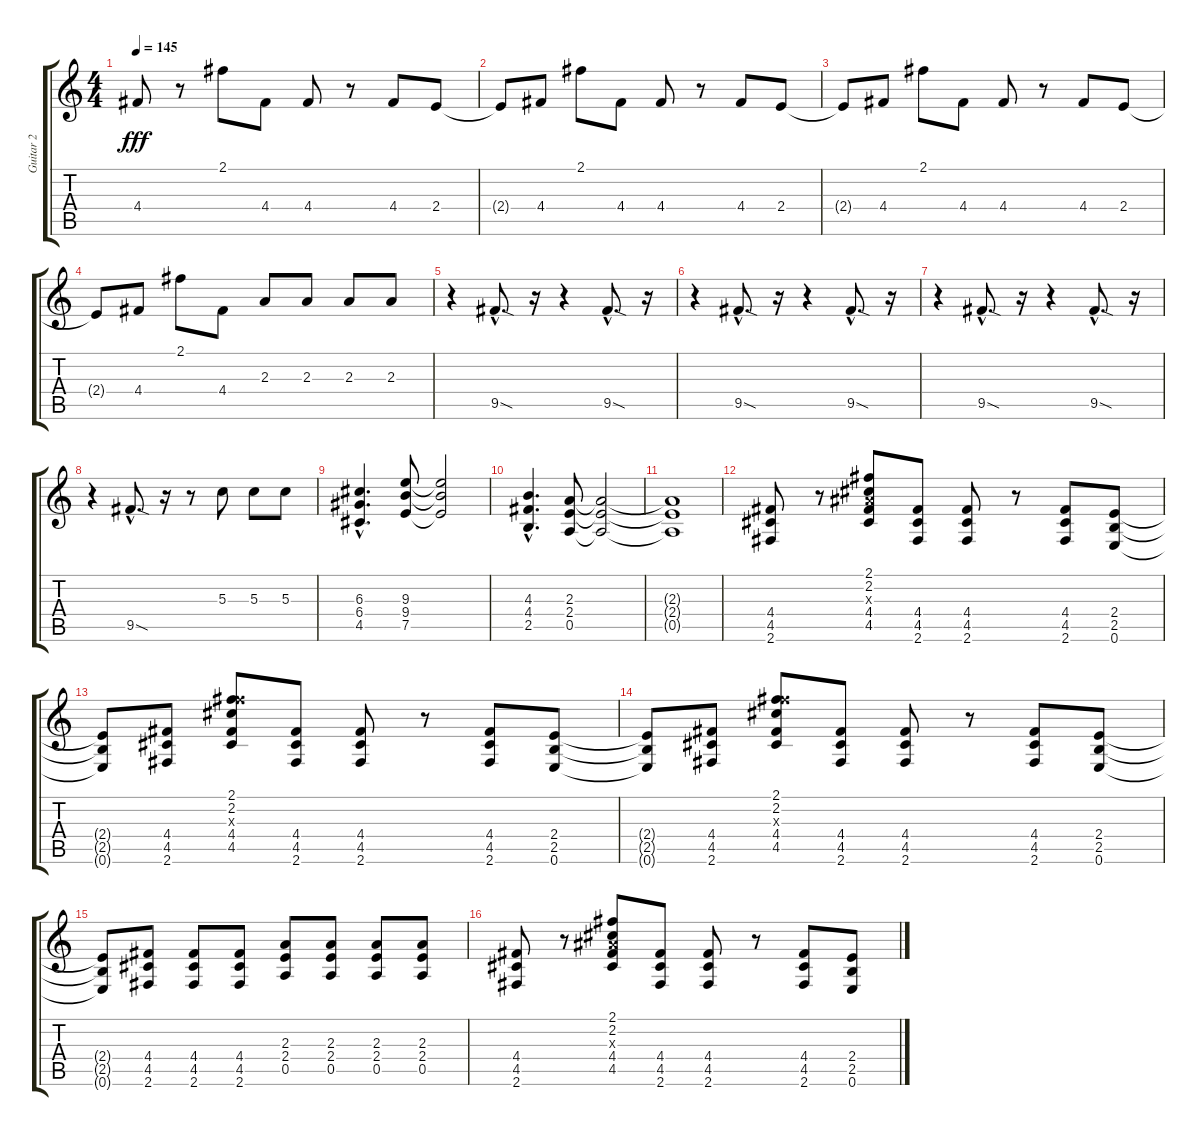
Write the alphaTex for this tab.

\track ("Guitar 2" "Guitar 2") {instrument distortionguitar}
\staff {score tabs}
\tuning (E4 B3 G3 D3 A2 E2) {hide}
\ts (4 4)
\tempo 145
\clef g2
\ks c
4.4.8{dy fff} r.8 2.1.8 4.4.8 4.4.8 r.8 4.4.8 2.4.8 |
2.4{t}.8 4.4.8 2.1.8 4.4.8 4.4.8 r.8 4.4.8 2.4.8 |
2.4{t}.8 4.4.8 2.1.8 4.4.8 4.4.8 r.8 4.4.8 2.4.8 |
2.4{t}.8 4.4.8 2.1.8 4.4.8 2.3.8 2.3.8 2.3.8 2.3.8 |
r.4 9.5{sod hac}.8{d} r.16 r.4 9.5{sod hac}.8{d} r.16 |
r.4 9.5{sod hac}.8{d} r.16 r.4 9.5{sod hac}.8{d} r.16 |
r.4 9.5{sod hac}.8{d} r.16 r.4 9.5{sod hac}.8{d} r.16 |
r.4 9.5{sod hac}.8{d} r.16 r.8 5.3.8 5.3.8 5.3.8 |
(6.3{hac} 6.4{hac} 4.5{hac}).4{d} (9.3 9.4 7.5).8 (9.3{t} 9.4{t} 7.5{t}).2 |
(4.3{hac} 4.4{hac} 2.5{hac}).4{d} (2.3 2.4 0.5).8 (2.3{t} 2.4{t} 0.5{t}).2 |
(2.3{t} 2.4{t} 0.5{t}).1 |
(4.4 4.5 2.6).8 r.8 (2.1 2.2 3.3{x} 4.4 4.5).8 (4.4 4.5 2.6).8 (4.4 4.5 2.6).8 r.8 (4.4 4.5 2.6).8 (2.4 2.5 0.6).8 |
(2.4{t} 2.5{t} 0.6{t}).8 (4.4 4.5 2.6).8 (2.1 2.2 11.3{x} 4.4 4.5).8 (4.4 4.5 2.6).8 (4.4 4.5 2.6).8 r.8 (4.4 4.5 2.6).8 (2.4 2.5 0.6).8 |
(2.4{t} 2.5{t} 0.6{t}).8 (4.4 4.5 2.6).8 (2.1 2.2 11.3{x} 4.4 4.5).8 (4.4 4.5 2.6).8 (4.4 4.5 2.6).8 r.8 (4.4 4.5 2.6).8 (2.4 2.5 0.6).8 |
(2.4{t} 2.5{t} 0.6{t}).8 (4.4 4.5 2.6).8 (4.4 4.5 2.6).8 (4.4 4.5 2.6).8 (2.3 2.4 0.5).8 (2.3 2.4 0.5).8 (2.3 2.4 0.5).8 (2.3 2.4 0.5).8 |
(4.4 4.5 2.6).8 r.8 (2.1 2.2 3.3{x} 4.4 4.5).8 (4.4 4.5 2.6).8 (4.4 4.5 2.6).8 r.8 (4.4 4.5 2.6).8 (2.4 2.5 0.6).8
